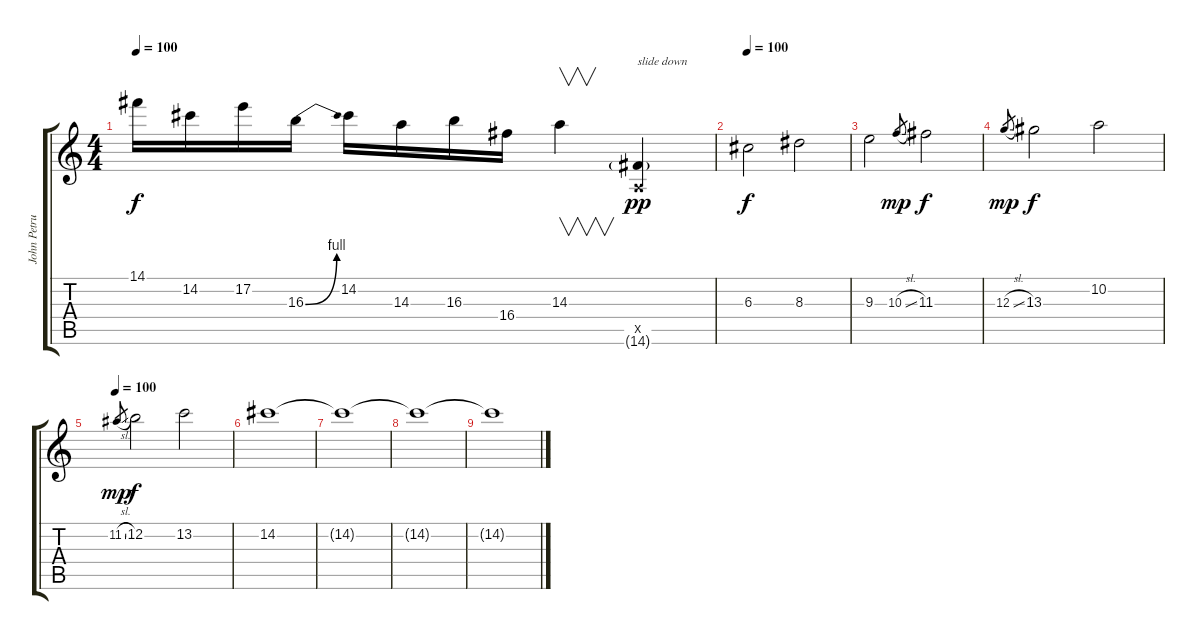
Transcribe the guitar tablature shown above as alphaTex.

\track ("John Petrucci" "John Petru") {instrument acousticguitarnylon}
\staff {score tabs}
\tuning (E4 B3 G3 D3 A2 E2) {hide}
\ts (4 4)
\tempo 100
\clef g2
\ks c
14.1.16{dy f} 14.2.16 17.2.16 16.3{be (bend 0 0 60 4)}.16 14.2.16 14.3.16 16.3.16 16.4.16 14.3.4{v} (0.5{x} 14.6{g}).4{txt "slide down" dy pp} |
\tempo 100
6.3.2{dy f instrument lead8bassandlead} 8.3.2 |
9.3.2 10.3{sl}.8{gr dy mp} 11.3.2{dy f} |
12.3{sl}.8{gr dy mp} 13.3.2{dy f} 10.2.2 |
\tempo 100
11.2{sl}.8{gr dy mp} 12.2.2{dy f} 13.2.2 |
14.2.1 |
14.2{t}.1 |
14.2{t}.1{volume 0} |
14.2{t}.1
